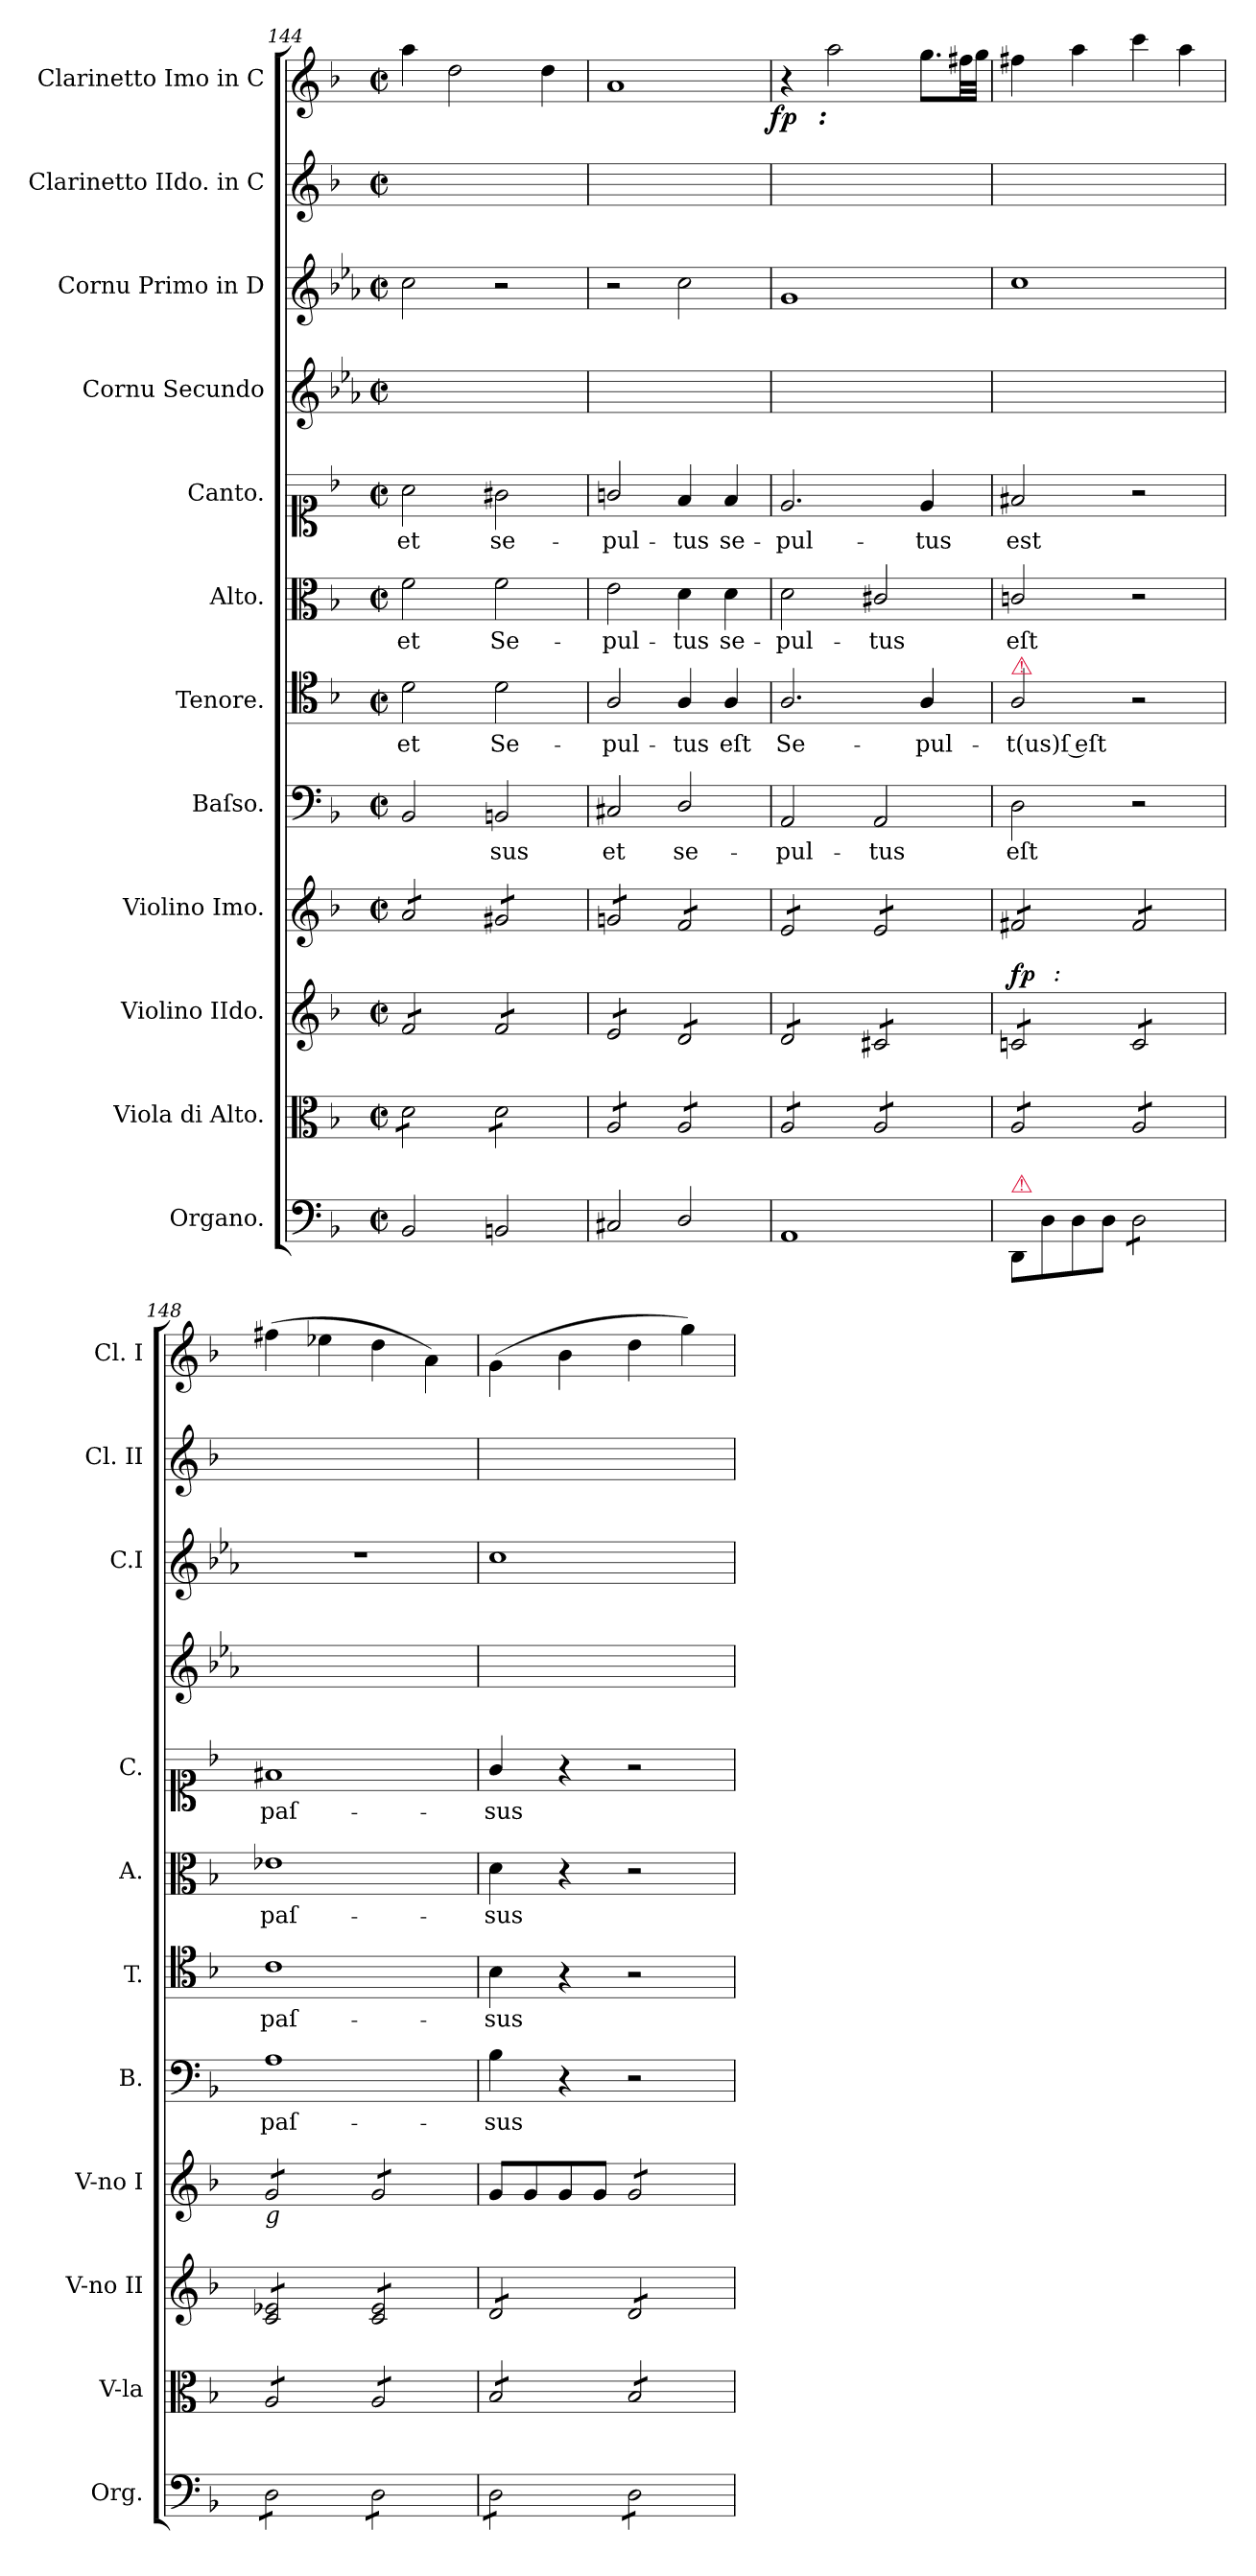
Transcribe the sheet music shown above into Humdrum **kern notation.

**kern	**kern	**kern	**dynam	**kern	**kern	**text	**kern	**text	**kern	**text	**kern	**text	**kern	**kern	**kern	**kern	**dynam
*part12	*part11	*part10	*part10	*part9	*part8	*part8	*part7	*part7	*part6	*part6	*part5	*part5	*part4	*part3	*part2	*part1	*part1
*staff12	*staff11	*staff10	*staff10	*staff9	*staff8	*staff8	*staff7	*staff7	*staff6	*staff6	*staff5	*staff5	*staff4	*staff3	*staff2	*staff1	*staff1
*I"Organo.	*I"Viola di Alto.	*I"Violino IIdo.	*	*I"Violino Imo.	*I"Baſso.	*	*I"Tenore.	*	*I"Alto.	*	*I"Canto.	*	*I"Cornu Secundo	*I"Cornu Primo in D	*I"Clarinetto IIdo. in C	*I"Clarinetto Imo in C	*
*I'Org.	*I'V-la	*I'V-no II	*	*I'V-no I	*I'B.	*	*I'T.	*	*I'A.	*	*I'C.	*	*	*I'C.I	*I'Cl. II	*I'Cl. I	*
*clefF4	*clefC3	*clefG2	*	*clefG2	*clefF4	*	*clefC4	*	*clefC3	*	*clefC1	*	*clefG2	*clefG2	*clefG2	*clefG2	*
*	*	*	*	*	*	*	*	*	*	*	*	*	*ITrd6c10	*ITrd6c10	*	*	*
*k[b-]	*k[b-]	*k[b-]	*	*k[b-]	*k[b-]	*	*k[b-]	*	*k[b-]	*	*k[b-]	*	*k[b-]	*k[b-]	*k[b-]	*k[b-]	*
*M2/2	*M2/2	*M2/2	*	*M2/2	*M2/2	*	*M2/2	*	*M2/2	*	*M2/2	*	*M2/2	*M2/2	*M2/2	*M2/2	*
*met(c|)	*met(c|)	*met(c|)	*	*met(c|)	*met(c|)	*	*met(c|)	*	*met(c|)	*	*met(c|)	*	*met(c|)	*met(c|)	*met(c|)	*met(c|)	*
=144	=144	=144	=144	=144	=144	=144	=144	=144	=144	=144	=144	=144	=144	=144	=144	=144	=144
*	*tremolo	*	*	*	*	*	*	*	*	*	*	*	*	*	*	*	*
*	*	*tremolo	*	*	*	*	*	*	*	*	*	*	*	*	*	*	*
*	*	*	*	*tremolo	*	*	*	*	*	*	*	*	*	*	*	*	*
2BB-/	8d\L	8f/L	.	8a/L	2BB-/	.	2d\	et	2f\	et	2a\	et	1ryy	2d\	1ryy	4aa\	.
.	8d\	8f/	.	8a/	.	.	.	.	.	.	.	.	.	.	.	.	.
.	8d\	8f/	.	8a/	.	.	.	.	.	.	.	.	.	.	.	2dd\	.
.	8d\J	8f/J	.	8a/J	.	.	.	.	.	.	.	.	.	.	.	.	.
2BBn/	8d\L	8f/L	.	8g#X/L	2BBn/	-sus	2d\	Se-	2f\	Se-	2g#X\	se-	.	2r	.	.	.
.	8d\	8f/	.	8g#X/	.	.	.	.	.	.	.	.	.	.	.	.	.
.	8d\	8f/	.	8g#X/	.	.	.	.	.	.	.	.	.	.	.	4dd\	.
.	8d\J	8f/J	.	8g#X/J	.	.	.	.	.	.	.	.	.	.	.	.	.
=145	=145	=145	=145	=145	=145	=145	=145	=145	=145	=145	=145	=145	=145	=145	=145	=145	=145
2C#X/	8A/L	8e/L	.	8gn/L	2C#X/	et	2A/	-pul-	2e\	-pul-	2gn/	-pul-	1ryy	2r	1ryy	1a	.
.	8A/	8e/	.	8gn/	.	.	.	.	.	.	.	.	.	.	.	.	.
.	8A/	8e/	.	8gn/	.	.	.	.	.	.	.	.	.	.	.	.	.
.	8A/J	8e/J	.	8gn/J	.	.	.	.	.	.	.	.	.	.	.	.	.
2D/	8A/L	8d/L	.	8f/L	2D/	se-	4A/	-tus	4d\	-tus	4f/	-tus	.	2d\	.	.	.
.	8A/	8d/	.	8f/	.	.	.	.	.	.	.	.	.	.	.	.	.
.	8A/	8d/	.	8f/	.	.	4A/	eſt	4d\	se-	4f/	se-	.	.	.	.	.
.	8A/J	8d/J	.	8f/J	.	.	.	.	.	.	.	.	.	.	.	.	.
=146	=146	=146	=146	=146	=146	=146	=146	=146	=146	=146	=146	=146	=146	=146	=146	=146	=146
1AA	8A/L	8d/L	.	8e/L	2AA/	-pul-	2.A/	Se-	2d\	-pul-	2.e/	-pul-	1ryy	1A	1ryy	4r	.
.	8A/	8d/	.	8e/	.	.	.	.	.	.	.	.	.	.	.	.	.
!	!	!	!	!	!	!	!	!	!	!	!	!	!	!	!	!	!LO:DY:b:rj:t=%s &colon;
.	8A/	8d/	.	8e/	.	.	.	.	.	.	.	.	.	.	.	2aa\	fp
.	8A/J	8d/J	.	8e/J	.	.	.	.	.	.	.	.	.	.	.	.	.
.	8A/L	8c#X/L	.	8e/L	2AA/	-tus	.	.	2c#X/	-tus	.	.	.	.	.	.	.
.	8A/	8c#X/	.	8e/	.	.	.	.	.	.	.	.	.	.	.	.	.
.	8A/	8c#X/	.	8e/	.	.	4A/	-pul-	.	.	4e/	-tus	.	.	.	8.gg\L	.
.	8A/J	8c#X/J	.	8e/J	.	.	.	.	.	.	.	.	.	.	.	.	.
.	.	.	.	.	.	.	.	.	.	.	.	.	.	.	.	32ff#X\LL	.
.	.	.	.	.	.	.	.	.	.	.	.	.	.	.	.	32gg\JJJ	.
=147	=147	=147	=147	=147	=147	=147	=147	=147	=147	=147	=147	=147	=147	=147	=147	=147	=147
!	!	!	!	!	!	!	!LO:TX:a:color=crimson:t=⚠	!	!	!	!	!	!	!	!	!	!
!LO:TX:a:color=crimson:t=⚠	!	!	!	!	!	!	!	!	!	!	!	!	!	!	!	!	!
!	!	!	!LO:DY:a:t=%s &colon;	!	!	!	!	!	!	!	!	!	!	!	!	!	!
8DD/L	8A/L	8cn/L	fp	8f#X/L	2D\	eſt	2A/	-t(us)ſ eſt	2cn/	eſt	2f#X/	est	1ryy	1d	1ryy	4ff#X\	.
8D\	8A/	8cn/	.	8f#X/	.	.	.	.	.	.	.	.	.	.	.	.	.
8D\	8A/	8cn/	.	8f#X/	.	.	.	.	.	.	.	.	.	.	.	4aa\	.
8D\J	8A/J	8cn/J	.	8f#X/J	.	.	.	.	.	.	.	.	.	.	.	.	.
*tremolo	*	*	*	*	*	*	*	*	*	*	*	*	*	*	*	*	*
8D\L	8A/L	8c/L	.	8f#/L	2r	.	2r	.	2r	.	2r	.	.	.	.	4ccc\	.
8D\	8A/	8c/	.	8f#/	.	.	.	.	.	.	.	.	.	.	.	.	.
8D\	8A/	8c/	.	8f#/	.	.	.	.	.	.	.	.	.	.	.	4aa\	.
8D\J	8A/J	8c/J	.	8f#/J	.	.	.	.	.	.	.	.	.	.	.	.	.
=148	=148	=148	=148	=148	=148	=148	=148	=148	=148	=148	=148	=148	=148	=148	=148	=148	=148
!	!	!	!	!LO:TX:b:i:t=g	!	!	!	!	!	!	!	!	!	!	!	!	!
8D\L	8A/L	8c/ 8e-X/L	.	8g/L	1A	paſ-	1c	paſ-	1e-X	paſ-	1f#X	paſ-	1ryy	1r	1ryy	(>4ff#X\	.
8D\	8A/	8c/ 8e-X/	.	8g/	.	.	.	.	.	.	.	.	.	.	.	.	.
8D\	8A/	8c/ 8e-X/	.	8g/	.	.	.	.	.	.	.	.	.	.	.	4ee-X\	.
8D\J	8A/J	8c/ 8e-X/J	.	8g/J	.	.	.	.	.	.	.	.	.	.	.	.	.
8D\L	8A/L	8c/ 8e-/L	.	8g/L	.	.	.	.	.	.	.	.	.	.	.	4dd\	.
8D\	8A/	8c/ 8e-/	.	8g/	.	.	.	.	.	.	.	.	.	.	.	.	.
8D\	8A/	8c/ 8e-/	.	8g/	.	.	.	.	.	.	.	.	.	.	.	4a\)	.
8D\J	8A/J	8c/ 8e-/J	.	8g/J	.	.	.	.	.	.	.	.	.	.	.	.	.
*	*	*	*	*Xtremolo	*	*	*	*	*	*	*	*	*	*	*	*	*
=149	=149	=149	=149	=149	=149	=149	=149	=149	=149	=149	=149	=149	=149	=149	=149	=149	=149
8D\L	8B-/L	8d/L	.	8g/L	4B-\	-sus	4B-\	-sus	4d\	-sus	4g/	-sus	1ryy	1d	1ryy	(>4g\	.
8D\	8B-/	8d/	.	8g/	.	.	.	.	.	.	.	.	.	.	.	.	.
8D\	8B-/	8d/	.	8g/	4r	.	4r	.	4r	.	4r	.	.	.	.	4b-\	.
8D\J	8B-/J	8d/J	.	8g/J	.	.	.	.	.	.	.	.	.	.	.	.	.
*	*	*	*	*tremolo	*	*	*	*	*	*	*	*	*	*	*	*	*
8D\L	8B-/L	8d/L	.	8g/L	2r	.	2r	.	2r	.	2r	.	.	.	.	4dd\	.
8D\	8B-/	8d/	.	8g/	.	.	.	.	.	.	.	.	.	.	.	.	.
8D\	8B-/	8d/	.	8g/	.	.	.	.	.	.	.	.	.	.	.	4gg\)	.
8D\J	8B-/J	8d/J	.	8g/J	.	.	.	.	.	.	.	.	.	.	.	.	.
*	*	*	*	*Xtremolo	*	*	*	*	*	*	*	*	*	*	*	*	*
*	*	*Xtremolo	*	*	*	*	*	*	*	*	*	*	*	*	*	*	*
*	*Xtremolo	*	*	*	*	*	*	*	*	*	*	*	*	*	*	*	*
*Xtremolo	*	*	*	*	*	*	*	*	*	*	*	*	*	*	*	*	*
=	=	=	=	=	=	=	=	=	=	=	=	=	=	=	=	=	=
*-	*-	*-	*-	*-	*-	*-	*-	*-	*-	*-	*-	*-	*-	*-	*-	*-	*-
